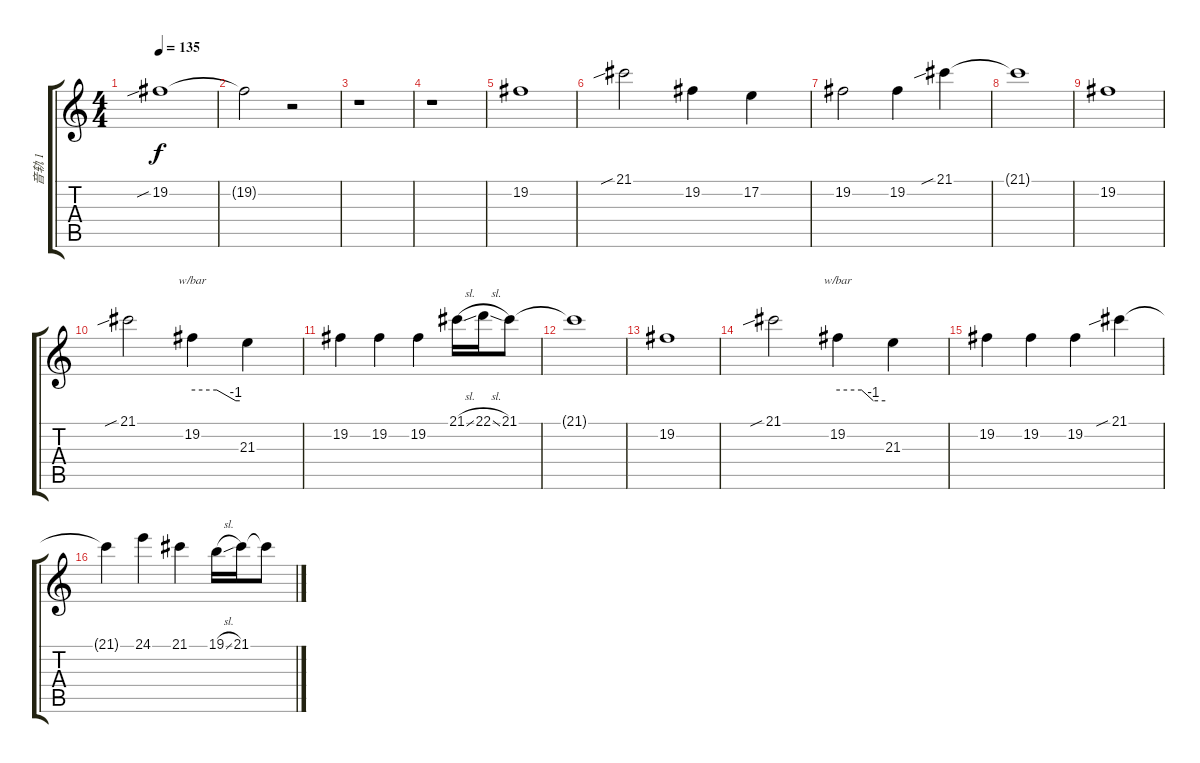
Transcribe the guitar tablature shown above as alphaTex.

\track ("音轨 1" "音轨 1") {instrument pad5bowed}
\staff {score tabs}
\tuning (E4 B3 G3 D3 A2 E2) {hide}
\ts (4 4)
\tempo 135
\clef g2
\ks c
19.2{sib}.1{dy f} |
19.2{t}.2 r.2 |
r.1 |
r.1 |
19.2.1 |
21.1{sib}.2 19.2.4 17.2.4 |
19.2.2 19.2.4 21.1{sib}.4 |
21.1{t}.1 |
19.2.1 |
21.1{sib}.2 19.2.4{tbe (custom default 0 0 31 0 55 -4 60 -4)} 21.3.4 |
19.2.4 19.2.4 19.2.4 21.1{sl}.16 22.1{sl}.16 21.1.8 |
21.1{t}.1 |
19.2.1 |
21.1{sib}.2 19.2.4{tbe (custom default 0 0 30 0 45 -4 60 -4)} 21.3.4 |
19.2.4 19.2.4 19.2.4 21.1{sib}.4 |
21.1{t}.4 24.1.4 21.1.4 19.1{sl}.16 21.1.16 21.1{t}.8
